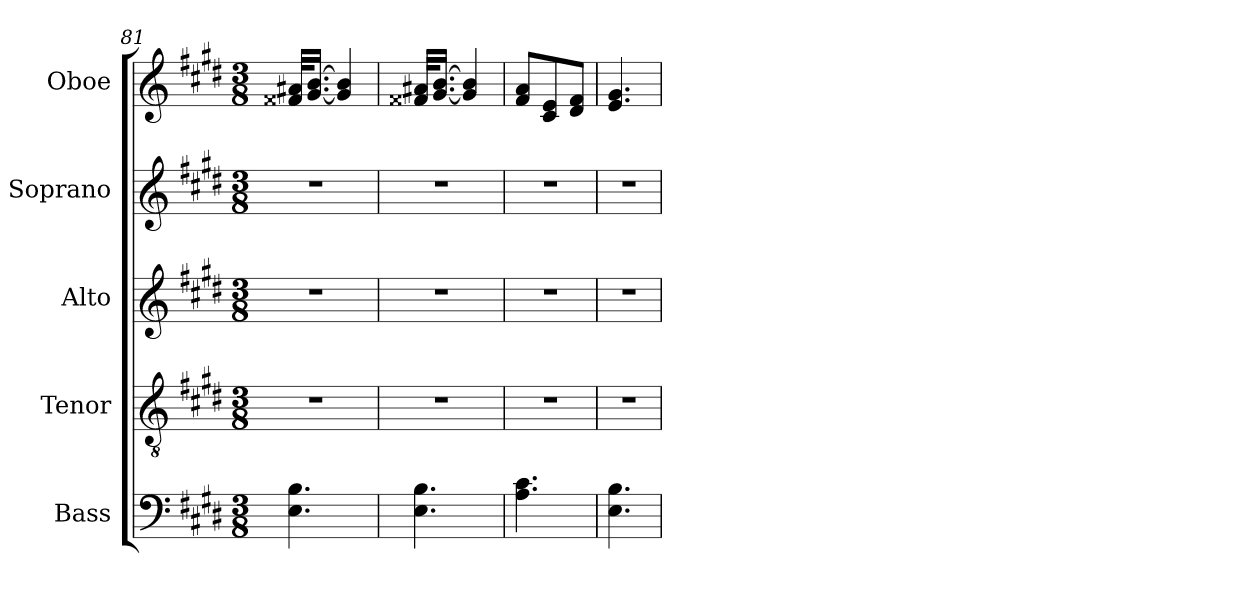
**kern	**kern	**kern	**kern	**kern
*part5	*part4	*part3	*part2	*part1
*staff5	*staff4	*staff3	*staff2	*staff1
*I"Bass	*I"Tenor	*I"Alto	*I"Soprano	*I"Oboe
*I'B	*I'T	*I'A	*I'S	*I'Ob.
*clefF4	*clefGv2	*clefG2	*clefG2	*clefG2
*k[f#c#g#d#]	*k[f#c#g#d#]	*k[f#c#g#d#]	*k[f#c#g#d#]	*k[f#c#g#d#]
*E:	*E:	*E:	*E:	*E:
*M3/8	*M3/8	*M3/8	*M3/8	*M3/8
=81	=81	=81	=81	=81
4.E!\ 4.B!\	4.r	4.r	4.r	32f##X/ 32a#X/KLL
.	.	.	.	[16.g#/ [16.b/JJ
.	.	.	.	4g#/] 4b/]
=82	=82	=82	=82	=82
4.E!\ 4.B!\	4.r	4.r	4.r	32f##X/ 32a#X/KLL
.	.	.	.	[16.g#/ [16.b/JJ
.	.	.	.	4g#/] 4b/]
=83	=83	=83	=83	=83
4.A!\ 4.c#!\	4.r	4.r	4.r	8f#/ 8a/L
.	.	.	.	8c#/ 8e/
.	.	.	.	8d#/ 8f#/J
=84	=84	=84	=84	=84
4.E!\ 4.B!\	4.r	4.r	4.r	4.e/ 4.g#/
=	=	=	=	=
*-	*-	*-	*-	*-
